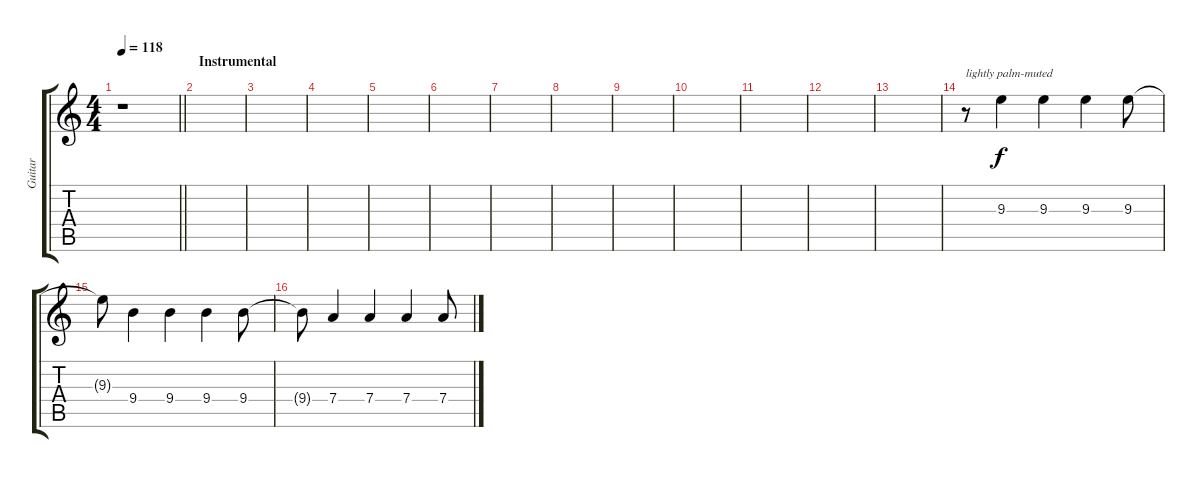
\track ("Guitar" "Guitar") {instrument electricguitarjazz}
\staff {score tabs}
\tuning (E4 B3 G3 D3 A2 E2) {hide}
\ts (4 4)
\tempo 118
\clef g2
\barLineRight lightlight
\ks c
r.1{dy f} |
\section ("" "Instrumental")
|
|
|
|
|
|
|
|
|
|
|
|
r.8{txt "lightly palm-muted"} 9.3.4 9.3.4 9.3.4 9.3.8 |
9.3{t}.8 9.4.4 9.4.4 9.4.4 9.4.8 |
9.4{t}.8 7.4.4 7.4.4 7.4.4 7.4.8
